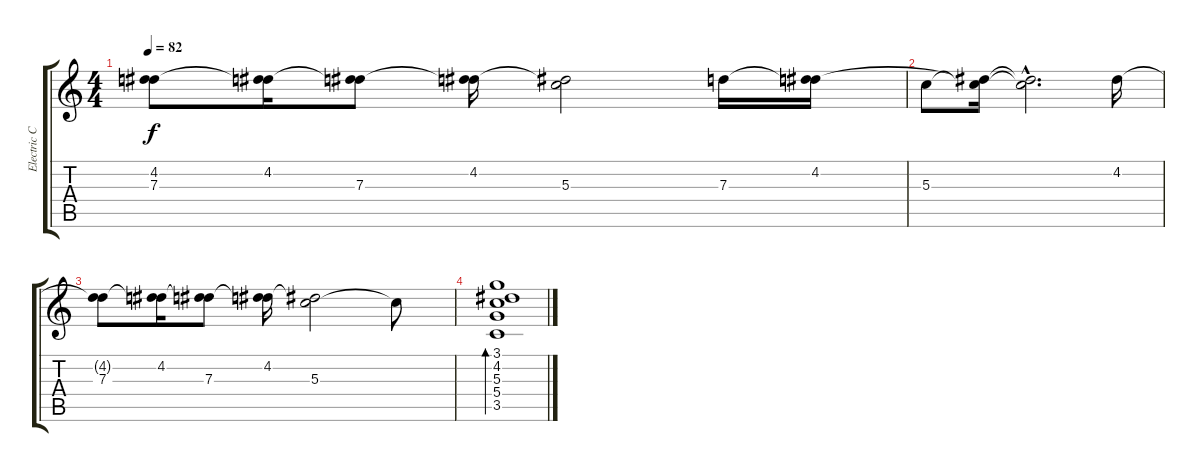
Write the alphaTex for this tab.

\track ("Electric Clean" "Electric C") {instrument acousticguitarnylon}
\staff {score tabs}
\tuning (E4 B3 G3 D3 A2 E2) {hide}
\ts (4 4)
\tempo 82
\clef g2
\ks c
(4.2{t} 7.3).8{dy f} (4.2 7.3{t}).16 (4.2{t} 7.3).8 (4.2 7.3{t}).16 (4.2{t} 5.3).2 7.3.16 (4.2 7.3{t}).16 |
5.3.8 (4.2{t} 5.3{t}).16 (4.2{hac t} 5.3{hac t}).2{d} 4.2.16 |
(4.2{t} 7.3).8 (4.2 7.3{t}).16 (4.2{t} 7.3).8 (4.2 7.3{t}).16 (4.2{t} 5.3).2 5.3{t}.8 |
(3.1 4.2 5.3 5.4 3.5).1{bd 120}
